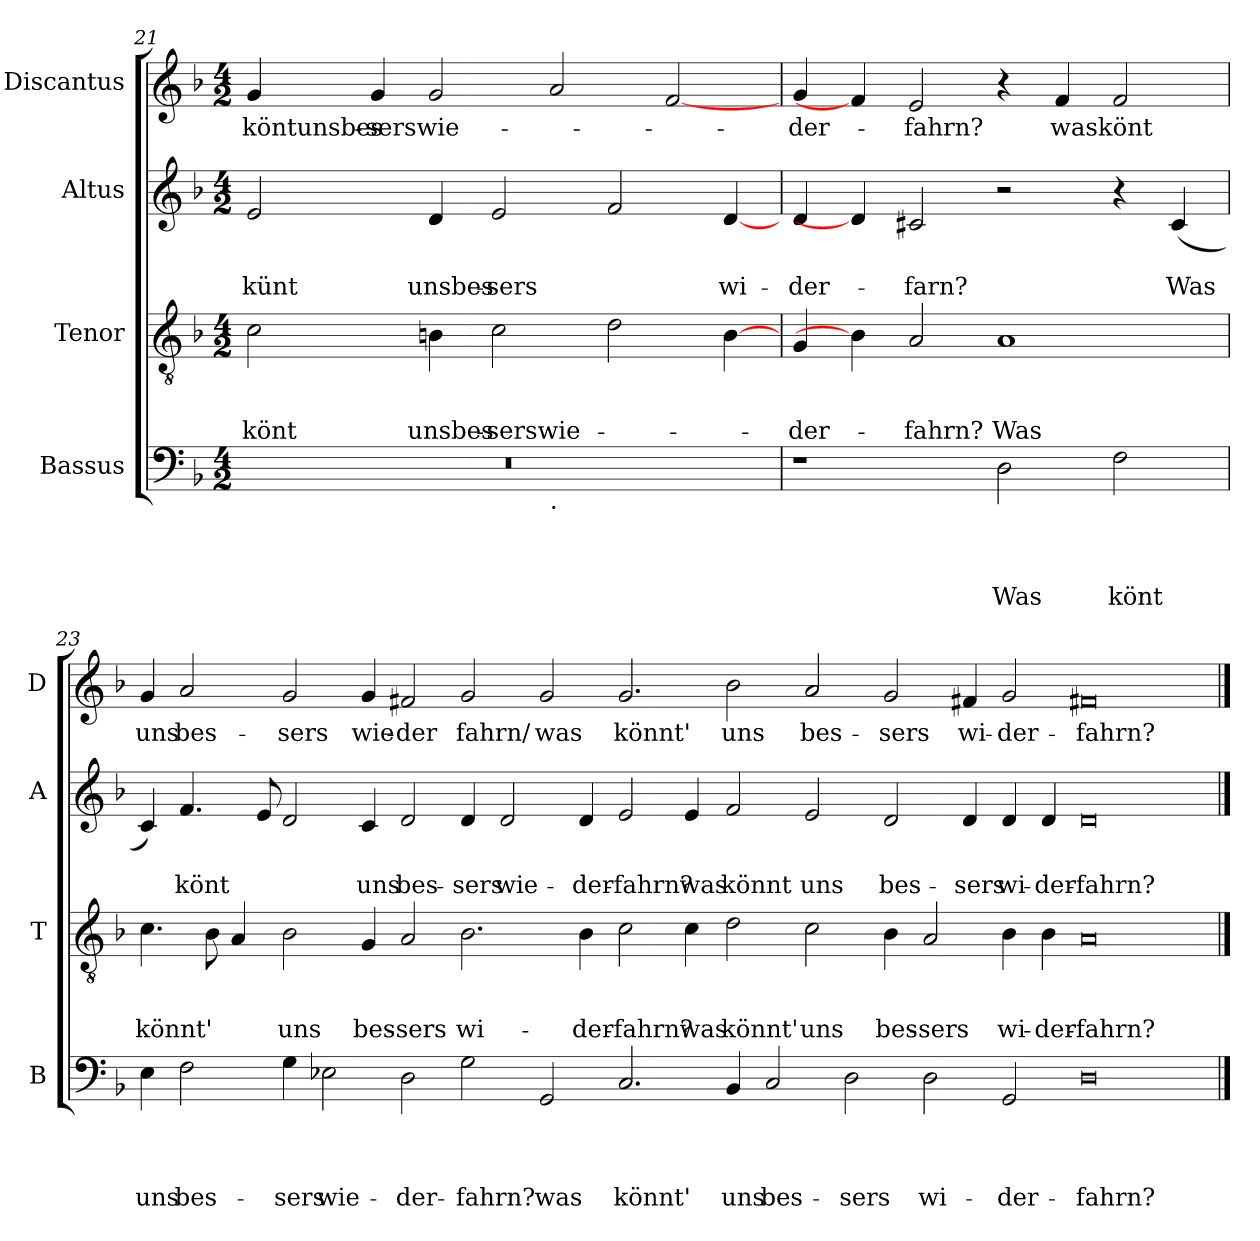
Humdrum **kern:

**kern	**text	**text	**text	**text	**kern	**text	**text	**text	**kern	**text	**text	**kern	**text
*part4	*part4	*part4	*part4	*part4	*part3	*part3	*part3	*part3	*part2	*part2	*part2	*part1	*part1
*staff4	*staff4	*staff4	*staff4	*staff4	*staff3	*staff3	*staff3	*staff3	*staff2	*staff2	*staff2	*staff1	*staff1
*I"Bassus	*	*	*	*	*I"Tenor	*	*	*	*I"Altus	*	*	*I"Discantus	*
*I'B	*	*	*	*	*I'T	*	*	*	*I'A	*	*	*I'D	*
*clefF4	*	*	*	*	*clefGv2	*	*	*	*clefG2	*	*	*clefG2	*
*k[b-]	*	*	*	*	*k[b-]	*	*	*	*k[b-]	*	*	*k[b-]	*
*F:	*	*	*	*	*F:	*	*	*	*F:	*	*	*F:	*
*M4/2	*	*	*	*	*M4/2	*	*	*	*M4/2	*	*	*M4/2	*
=21	=21	=21	=21	=21	=21	=21	=21	=21	=21	=21	=21	=21	=21
!	!	!	!	!	!	!	!	!LO:LY:b	!	!	!LO:LY:b	!	!LO:LY:b
*^	*	*	*	*	*	*	*	*	*	*	*	*	*
0r	1ryy	.	.	.	.	2c\	.	.	könt	2e/	.	künt	4g/	köntunsbes-
!	!	!	!	!	!	!	!	!	!	!	!	!	!	!LO:LY:b
.	.	.	.	.	.	.	.	.	.	.	.	.	4g/	-serswie-
!	!	!	!	!	!	!	!	!	!LO:LY:b	!	!	!LO:LY:b	!	!
.	.	.	.	.	.	4Bn\	.	.	unsbes-	4d/	.	unsbes-	2g/	.
!	!	!	!	!	!	!	!	!	!LO:LY:b	!	!	!LO:LY:b	!	!
.	.	.	.	.	.	2c\	.	.	-serswie-	2e/	.	-sers	.	.
!	!LO:TX:b:t=.	!	!	!	!	!	!	!	!	!	!	!	!	!
.	1ryy	.	.	.	.	.	.	.	.	.	.	.	2a/	.
.	.	.	.	.	.	2d\	.	.	.	2f/	.	.	.	.
.	.	.	.	.	.	.	.	.	.	.	.	.	[2f/	.
!	!	!	!	!	!	!	!	!	!	!	!	!LO:LY:b	!	!
.	.	.	.	.	.	[4B\	.	.	.	[4d/	.	wi-	.	.
=22	=22	=22	=22	=22	=22	=22	=22	=22	=22	=22	=22	=22	=22	=22
!	!	!	!	!	!	!	!	!	!LO:LY:b	!	!	!LO:LY:b	!	!LO:LY:b
*v	*v	*	*	*	*	*	*	*	*	*	*	*	*	*
1r	.	.	.	.	4G/	.	.	-der-	4d/	.	-der-	4g/	-der-
.	.	.	.	.	4B\]	.	.	.	4d/]	.	.	4f/]	.
!	!	!	!	!	!	!	!	!LO:LY:b	!	!	!LO:LY:b	!	!LO:LY:b
.	.	.	.	.	2A/	.	.	-fahrn?	2c#X/	.	-farn?	2e/	-fahrn?
!	!	!	!	!LO:LY:b	!	!	!	!LO:LY:b	!	!	!	!	!
2D\	.	.	.	Was	1A	.	.	Was	2r	.	.	4r	.
!	!	!	!	!	!	!	!	!	!	!	!	!	!LO:LY:b
.	.	.	.	.	.	.	.	.	.	.	.	4f/	waskönt
!	!	!	!	!LO:LY:b	!	!	!	!	!	!	!	!	!
2F\	.	.	.	könt	.	.	.	.	4r	.	.	2f/	.
!	!	!	!	!	!	!	!	!	!	!	!LO:LY:b	!	!
.	.	.	.	.	.	.	.	.	(<4c#/	.	Was	.	.
!!LO:PB:g=z
=23	=23	=23	=23	=23	=23	=23	=23	=23	=23	=23	=23	=23	=23
!	!	!	!	!LO:LY:b	!	!	!	!LO:LY:b	!	!	!	!	!LO:LY:b
4E\	.	.	.	uns	4.c\	.	.	könnt'	4c/)	.	.	4g/	uns
!	!	!	!	!LO:LY:b	!	!	!	!	!	!	!LO:LY:b	!	!LO:LY:b
2F\	.	.	.	bes-	.	.	.	.	4.f/	.	könt	2a/	bes-
.	.	.	.	.	8B-\	.	.	.	.	.	.	.	.
.	.	.	.	.	4A/	.	.	.	.	.	.	.	.
.	.	.	.	.	.	.	.	.	8e/	.	.	.	.
!	!	!	!	!LO:LY:b	!	!	!	!LO:LY:b	!	!	!	!	!LO:LY:b
4G\	.	.	.	-sers	2B-\	.	.	uns	2d/	.	.	2g/	-sers
!	!	!	!	!LO:LY:b	!	!	!	!	!	!	!	!	!
2E-X\	.	.	.	wie-	.	.	.	.	.	.	.	.	.
!	!	!	!	!	!	!	!	!LO:LY:b	!	!	!LO:LY:b	!	!LO:LY:b
.	.	.	.	.	4G/	.	.	bes-	4c/	.	uns	4g/	wie-
!	!	!	!	!LO:LY:b	!	!	!	!LO:LY:b:rj	!	!	!LO:LY:b	!	!LO:LY:b:rj
2D\	.	.	.	-der-	2A/	.	.	-sers	2d/	.	bes-	2f#X/	-der
!	!	!	!	!LO:LY:b	!	!	!	!LO:LY:b	!	!	!LO:LY:b	!	!LO:LY:b
2G\	.	.	.	-fahrn?	2.B-\	.	.	wi-	4d/	.	-sers	2g/	fahrn/
!	!	!	!	!	!	!	!	!	!	!	!LO:LY:b	!	!
.	.	.	.	.	.	.	.	.	2d/	.	wie-	.	.
!	!	!	!	!LO:LY:b	!	!	!	!	!	!	!	!	!LO:LY:b
2GG/	.	.	.	was	.	.	.	.	.	.	.	2g/	was
!	!	!	!	!	!	!	!	!LO:LY:b	!	!	!LO:LY:b	!	!
.	.	.	.	.	4B-\	.	.	-der-	4d/	.	-der-	.	.
!	!	!	!	!LO:LY:b	!	!	!	!LO:LY:b	!	!	!LO:LY:b:rj	!	!LO:LY:b
2.C/	.	.	.	könnt'	2c\	.	.	-fahrn?	2e/	.	-fahrn?	2.g/	könnt'
!	!	!	!	!	!	!	!	!LO:LY:b	!	!	!LO:LY:b	!	!
.	.	.	.	.	4c\	.	.	was	4e/	.	was	.	.
!	!	!	!	!LO:LY:b	!	!	!	!LO:LY:b	!	!	!LO:LY:b	!	!LO:LY:b
4BB-/	.	.	.	uns	2d\	.	.	könnt'	2f/	.	könnt	2b-\	uns
!	!	!	!	!LO:LY:b	!	!	!	!	!	!	!	!	!
2C/	.	.	.	bes-	.	.	.	.	.	.	.	.	.
!	!	!	!	!	!	!	!	!LO:LY:b	!	!	!LO:LY:b	!	!LO:LY:b
.	.	.	.	.	2c\	.	.	uns	2e/	.	uns	2a/	bes-
!	!	!	!	!LO:LY:b	!	!	!	!	!	!	!	!	!
2D\	.	.	.	-sers	.	.	.	.	.	.	.	.	.
!	!	!	!	!	!	!	!	!LO:LY:b	!	!	!LO:LY:b	!	!LO:LY:b:rj
.	.	.	.	.	4B-\	.	.	bes-	2d/	.	bes-	2g/	-sers
!	!	!	!	!LO:LY:b	!	!	!	!LO:LY:b	!	!	!	!	!
2D\	.	.	.	wi-	2A/	.	.	-sers	.	.	.	.	.
!	!	!	!	!	!	!	!	!	!	!	!LO:LY:b	!	!LO:LY:b
.	.	.	.	.	.	.	.	.	4d/	.	-sers	4f#X/	wi-
!	!	!	!	!LO:LY:b	!	!	!	!LO:LY:b	!	!	!LO:LY:b	!	!LO:LY:b:rj
2GG/	.	.	.	-der-	4B-\	.	.	wi-	4d/	.	wi-	2g/	-der-
!	!	!	!	!	!	!	!	!LO:LY:b:rj	!	!	!LO:LY:b:rj	!	!
.	.	.	.	.	4B-\	.	.	-der-	4d/	.	-der-	.	.
!	!	!	!	!LO:LY:b	!	!	!	!LO:LY:b	!	!	!LO:LY:b	!	!LO:LY:b
0D	.	.	.	-fahrn?	0A	.	.	-fahrn?	0d	.	-fahrn?	0f#X	-fahrn?
==	==	==	==	==	==	==	==	==	==	==	==	==	==
*-	*-	*-	*-	*-	*-	*-	*-	*-	*-	*-	*-	*-	*-
